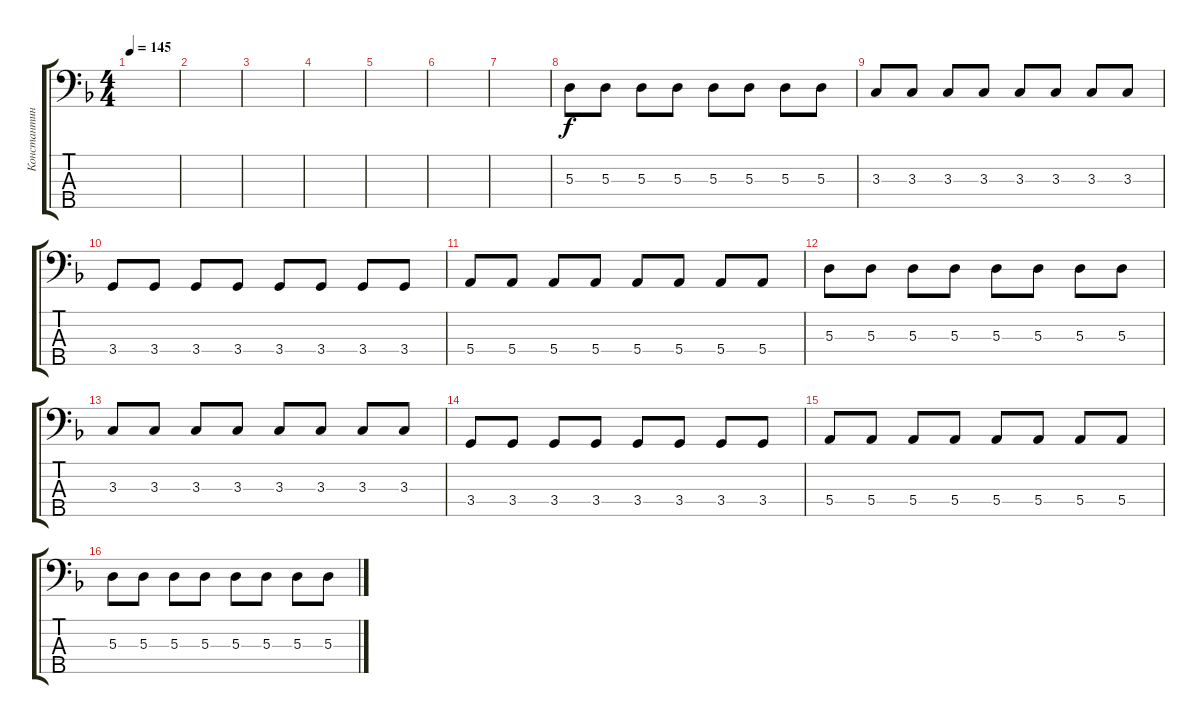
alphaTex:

\track ("Константин Бекрев" "Константин") {instrument electricbassfinger}
\staff {score tabs}
\tuning (G2 D2 A1 E1 B0) {hide}
\ts (4 4)
\tempo 145
\clef f4
\ks f
|
|
|
|
|
|
|
5.3.8 5.3.8 5.3.8 5.3.8 5.3.8 5.3.8 5.3.8 5.3.8 |
3.3.8 3.3.8 3.3.8 3.3.8 3.3.8 3.3.8 3.3.8 3.3.8 |
3.4.8 3.4.8 3.4.8 3.4.8 3.4.8 3.4.8 3.4.8 3.4.8 |
5.4.8 5.4.8 5.4.8 5.4.8 5.4.8 5.4.8 5.4.8 5.4.8 |
5.3.8 5.3.8 5.3.8 5.3.8 5.3.8 5.3.8 5.3.8 5.3.8 |
3.3.8 3.3.8 3.3.8 3.3.8 3.3.8 3.3.8 3.3.8 3.3.8 |
3.4.8 3.4.8 3.4.8 3.4.8 3.4.8 3.4.8 3.4.8 3.4.8 |
5.4.8 5.4.8 5.4.8 5.4.8 5.4.8 5.4.8 5.4.8 5.4.8 |
5.3.8 5.3.8 5.3.8 5.3.8 5.3.8 5.3.8 5.3.8 5.3.8
